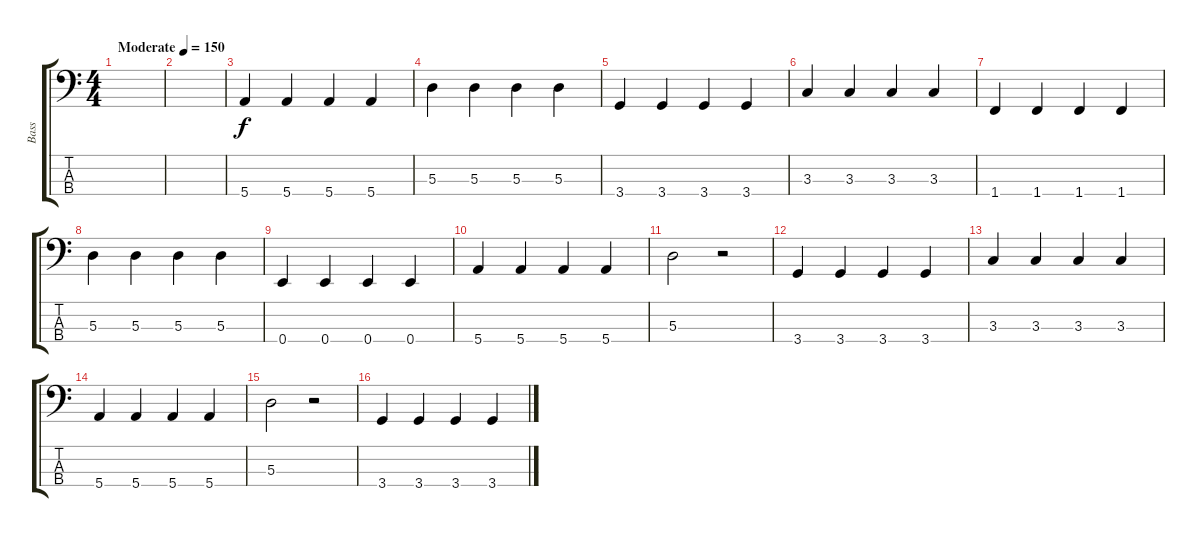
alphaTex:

\track ("Bass" "Bass") {instrument electricbasspick}
\staff {score tabs}
\tuning (G2 D2 A1 E1) {hide}
\ts (4 4)
\tempo (150 "Moderate")
\clef f4
\ks c
|
|
5.4.4 5.4.4 5.4.4 5.4.4 |
5.3.4 5.3.4 5.3.4 5.3.4 |
3.4.4 3.4.4 3.4.4 3.4.4 |
3.3.4 3.3.4 3.3.4 3.3.4 |
1.4.4 1.4.4 1.4.4 1.4.4 |
5.3.4 5.3.4 5.3.4 5.3.4 |
0.4.4 0.4.4 0.4.4 0.4.4 |
5.4.4 5.4.4 5.4.4 5.4.4 |
5.3.2 r.2 |
3.4.4 3.4.4 3.4.4 3.4.4 |
3.3.4 3.3.4 3.3.4 3.3.4 |
5.4.4 5.4.4 5.4.4 5.4.4 |
5.3.2 r.2 |
3.4.4 3.4.4 3.4.4 3.4.4
